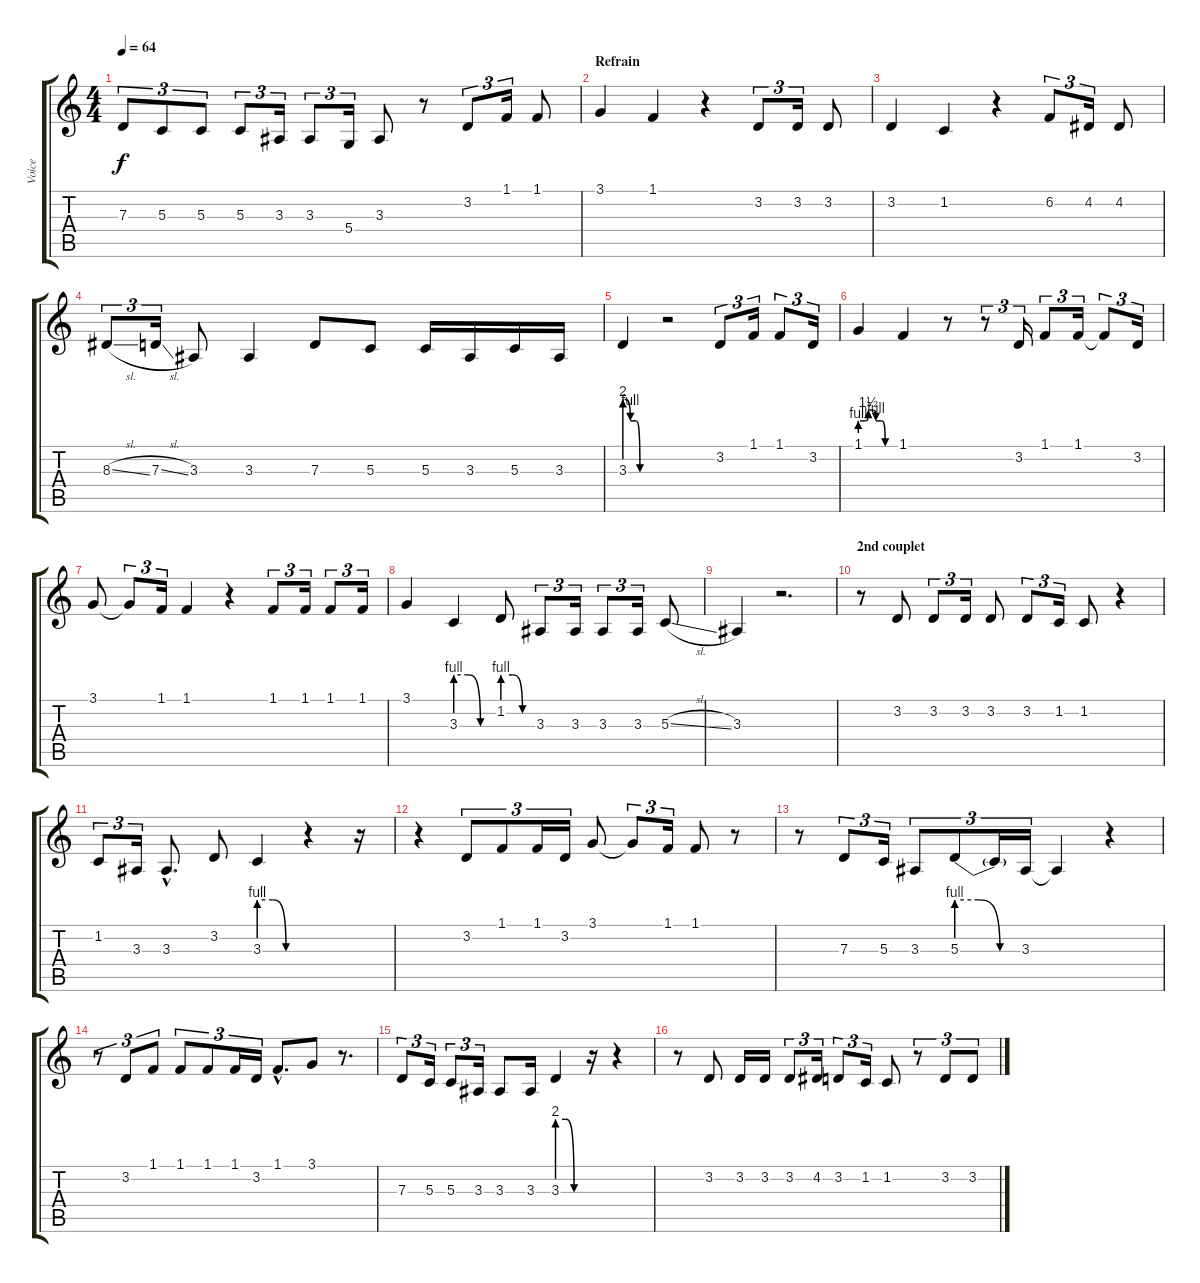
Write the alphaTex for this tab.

\track ("Voice" "Voice") {instrument lead2sawtooth}
\staff {score tabs}
\tuning (E4 B3 G3 D3 A2 E2) {hide}
\ts (4 4)
\tempo 64
\clef g2
\ks c
7.3.8{tu (3 2) dy f} 5.3.8{tu (3 2)} 5.3.8{tu (3 2)} 5.3.8{tu (3 2)} 3.3.16{tu (3 2)} 3.3.8{tu (3 2)} 5.4.16{tu (3 2)} 3.3.8 r.8 3.2.8{tu (3 2)} 1.1.16{tu (3 2)} 1.1.8 |
\section ("" "Refrain")
3.1.4 1.1.4 r.4 3.2.8{tu (3 2)} 3.2.16{tu (3 2)} 3.2.8 |
3.2.4 1.2.4 r.4 6.2.8{tu (3 2)} 4.2.16{tu (3 2)} 4.2.8 |
8.3{sl}.8{tu (3 2)} 7.3{sl}.16{tu (3 2)} 3.3.8 3.3.4 7.3.8 5.3.8 5.3.16 3.3.16 5.3.16 3.3.16 |
3.3{be (custom 0 8 10 4 20 4 27 0 40 0 60 0)}.4 r.2 3.2.8{tu (3 2)} 1.1.16{tu (3 2)} 1.1.8{tu (3 2)} 3.2.16{tu (3 2)} |
1.1{be (custom 0 4 9 4 14 6 16 6 19 6 22 6 27 4 37 4 43 0 55 0 60 0)}.4 1.1.4 r.8 r.8{tu (3 2)} 3.2.16{tu (3 2)} 1.1.8{tu (3 2)} 1.1.16{tu (3 2)} 1.1{t}.8{tu (3 2)} 3.2.16{tu (3 2)} |
3.1.8 3.1{t}.8{tu (3 2)} 1.1.16{tu (3 2)} 1.1.4 r.4 1.1.8{tu (3 2)} 1.1.16{tu (3 2)} 1.1.8{tu (3 2)} 1.1.16{tu (3 2)} |
3.1.4 3.3{be (custom 0 4 20 4 40 0 60 0)}.4 1.2{be (custom 0 4 20 4 40 0 60 0)}.8 3.3.8{tu (3 2)} 3.3.16{tu (3 2)} 3.3.8{tu (3 2)} 3.3.16{tu (3 2)} 5.3{sl}.8 |
3.3.4 r.2{d} |
\section ("" "2nd couplet")
r.8 3.2.8 3.2.8{tu (3 2)} 3.2.16{tu (3 2)} 3.2.8 3.2.8{tu (3 2)} 1.2.16{tu (3 2)} 1.2.8 r.4 |
1.2.8{tu (3 2)} 3.3.16{tu (3 2)} 3.3{hac}.8{d} 3.2.8 3.3{be (custom 0 4 20 4 40 0 60 0)}.4 r.4 r.16 |
r.4 3.2.8{tu (3 2)} 1.1.8{tu (3 2)} 1.1.16{tu (3 2)} 3.2.16{tu (3 2)} 3.1.8 3.1{t}.8{tu (3 2)} 1.1.16{tu (3 2)} 1.1.8 r.8 |
r.8 7.3.8{tu (3 2)} 5.3.16{tu (3 2)} 3.3.8{tu (3 2)} 5.3{be (custom 0 4 20 4 40 0 60 0)}.8{tu (3 2)} 5.3{t}.16{tu (3 2)} 3.3.16{tu (3 2)} 3.3{t}.4 r.4 |
r.8{tu (3 2)} 3.2.8{tu (3 2)} 1.1.8{tu (3 2)} 1.1.8{tu (3 2)} 1.1.8{tu (3 2)} 1.1.16{tu (3 2)} 3.2.16{tu (3 2)} 1.1{hac}.8{d} 3.1.8 r.8{d} |
7.3.8{tu (3 2)} 5.3.16{tu (3 2)} 5.3.8{tu (3 2)} 3.3.16{tu (3 2)} 3.3.8 3.3.16 3.3{be (custom 0 8 20 8 40 0 60 0)}.4 r.16 r.4 |
r.8 3.2.8 3.2.16 3.2.16 3.2.8{tu (3 2)} 4.2.16{tu (3 2)} 3.2.8{tu (3 2)} 1.2.16{tu (3 2)} 1.2.8 r.8{tu (3 2)} 3.2.8{tu (3 2)} 3.2.8{tu (3 2)}
